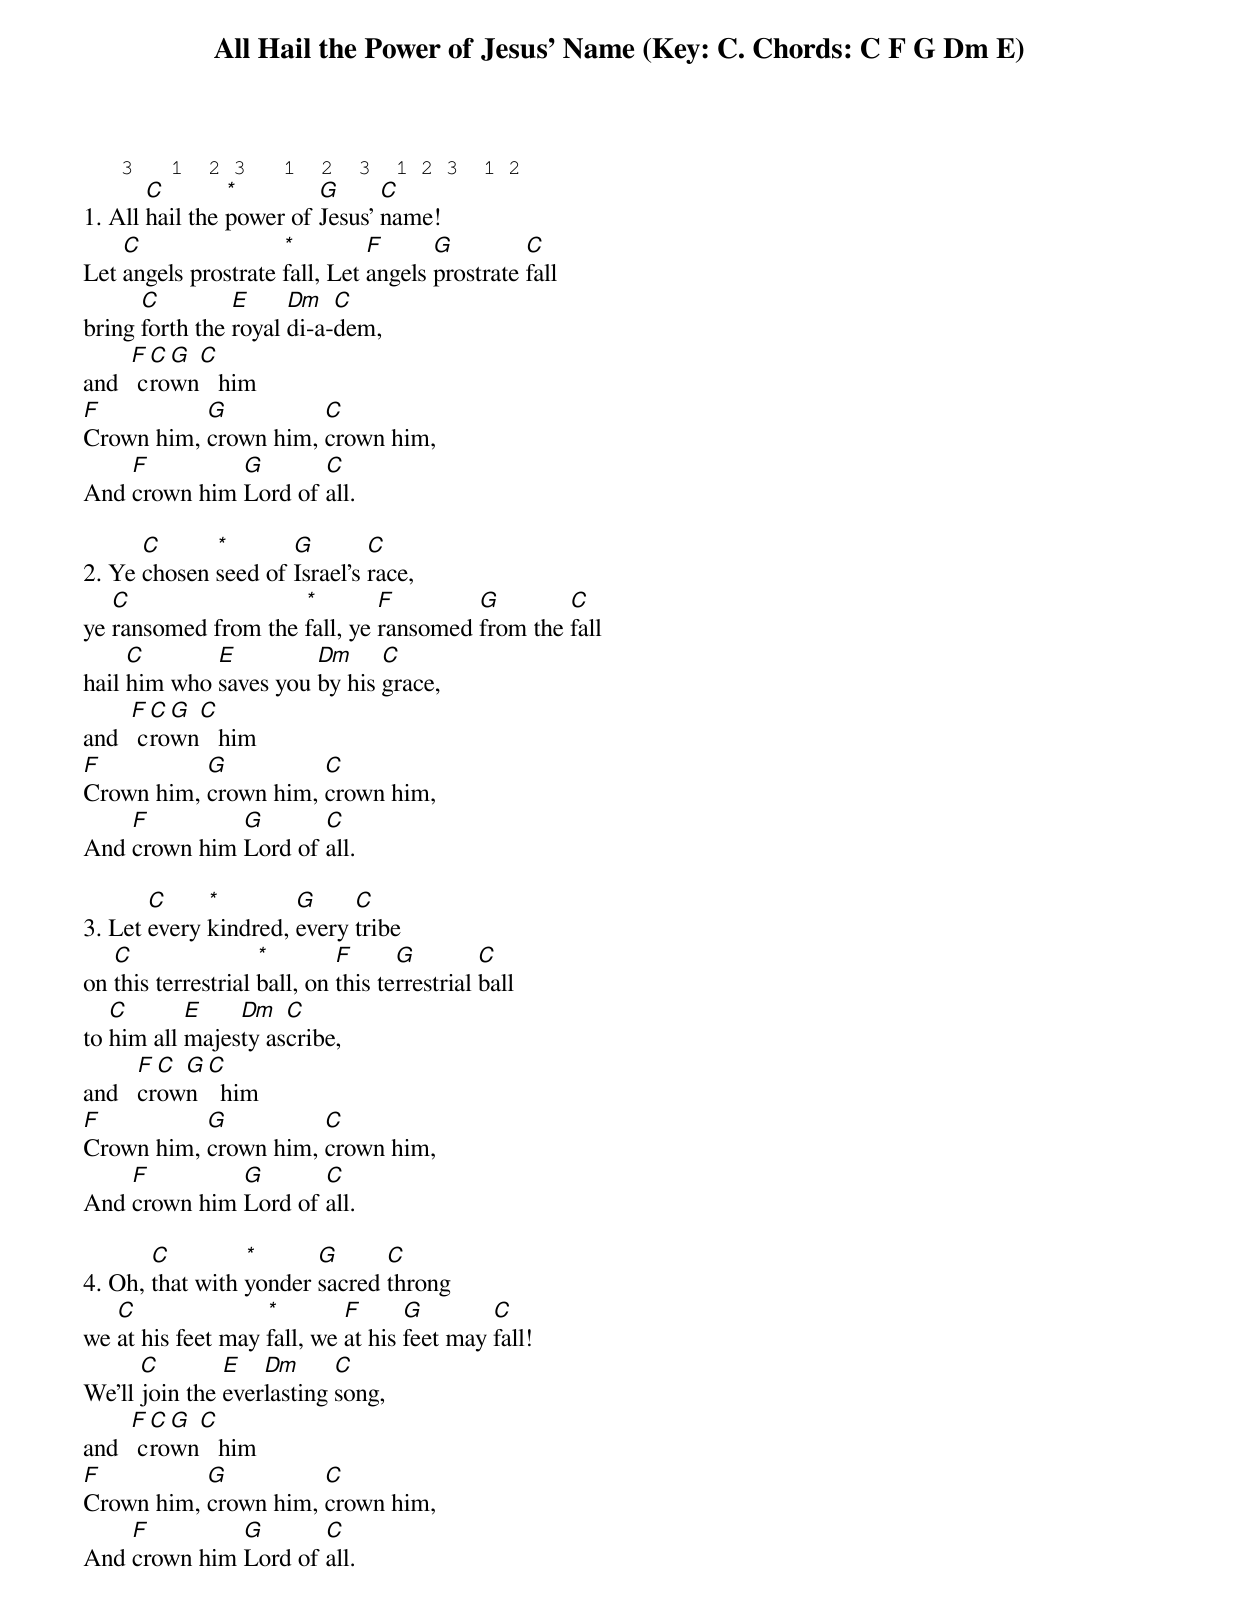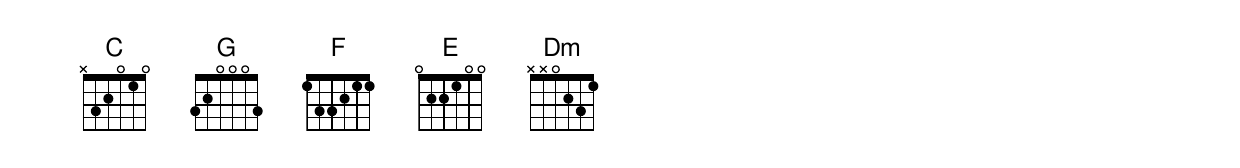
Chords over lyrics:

All Hail the Power of Jesus' Name (Key: C. Chords: C F G Dm E)

   3   1  2 3   1  2  3  1 2 3  1 2
       C        *        G      C
1. All hail the power of Jesus' name!
    C                *         F      G         C
Let angels prostrate fall, Let angels prostrate fall
      C         E     Dm   C
bring forth the royal di-a-dem,
     F C G C
and   crown   him
F          G          C
Crown him, crown him, crown him,
    F         G       C
And crown him Lord of all.

      C      *       G        C
2. Ye chosen seed of Israel's race,
   C                 *        F        G        C
ye ransomed from the fall, ye ransomed from the fall
     C       E         Dm     C
hail him who saves you by his grace,
     F C G C
and   crown   him
F          G          C
Crown him, crown him, crown him,
    F         G       C
And crown him Lord of all.

       C     *        G     C
3. Let every kindred, every tribe
   C                *        F      G         C
on this terrestrial ball, on this terrestrial ball
   C       E    Dm   C
to him all majesty ascribe,
      F C G C
and   crown   him
F          G          C
Crown him, crown him, crown him,
    F         G       C
And crown him Lord of all.

       C         *      G      C
4. Oh, that with yonder sacred throng
   C               *        F      G        C
we at his feet may fall, we at his feet may fall!
      C        E   Dm      C
We’ll join the everlasting song,
     F C G C
and   crown   him
F          G          C
Crown him, crown him, crown him,
    F         G       C
And crown him Lord of all.
